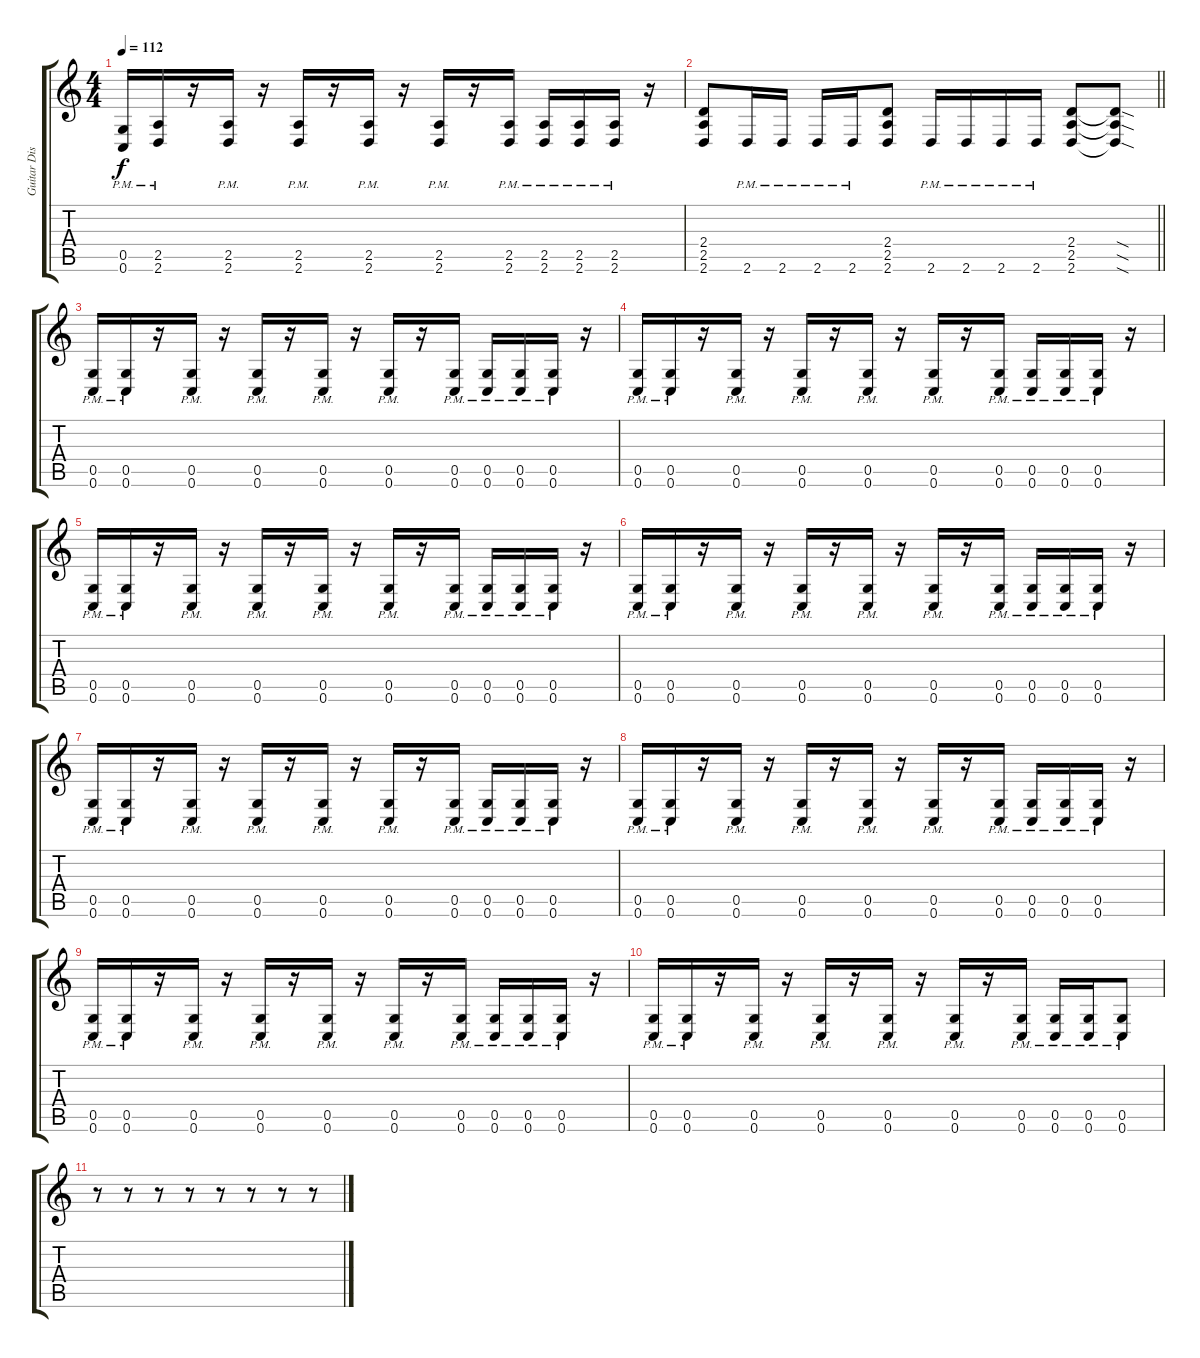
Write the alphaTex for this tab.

\track ("Guitar Dist #2" "Guitar Dis") {instrument distortionguitar}
\staff {score tabs}
\tuning (E4 C4 G3 C3 G2 C2) {hide}
\ts (4 4)
\tempo 112
\clef g2
\ks c
(0.5{pm} 0.6{pm}).16{dy f} (2.5{pm} 2.6{pm}).16 r.16 (2.5{pm} 2.6{pm}).16 r.16 (2.5{pm} 2.6{pm}).16 r.16 (2.5{pm} 2.6{pm}).16 r.16 (2.5{pm} 2.6{pm}).16 r.16 (2.5{pm} 2.6{pm}).16 (2.5{pm} 2.6{pm}).16 (2.5{pm} 2.6{pm}).16 (2.5{pm} 2.6{pm}).16 r.16 |
\barLineRight lightlight
(2.4 2.5 2.6).8 2.6{pm}.16 2.6{pm}.16 2.6{pm}.16 2.6{pm}.16 (2.4 2.5 2.6).8 2.6{pm}.16 2.6{pm}.16 2.6{pm}.16 2.6{pm}.16 (2.4 2.5 2.6).8 (2.4{sod t} 2.5{sod t} 2.6{sod t}).8 |
(0.5{pm} 0.6{pm}).16 (0.5{pm} 0.6{pm}).16 r.16 (0.5{pm} 0.6{pm}).16 r.16 (0.5{pm} 0.6{pm}).16 r.16 (0.5{pm} 0.6{pm}).16 r.16 (0.5{pm} 0.6{pm}).16 r.16 (0.5{pm} 0.6{pm}).16 (0.5{pm} 0.6{pm}).16 (0.5{pm} 0.6{pm}).16 (0.5{pm} 0.6{pm}).16 r.16 |
(0.5{pm} 0.6{pm}).16 (0.5{pm} 0.6{pm}).16 r.16 (0.5{pm} 0.6{pm}).16 r.16 (0.5{pm} 0.6{pm}).16 r.16 (0.5{pm} 0.6{pm}).16 r.16 (0.5{pm} 0.6{pm}).16 r.16 (0.5{pm} 0.6{pm}).16 (0.5{pm} 0.6{pm}).16 (0.5{pm} 0.6{pm}).16 (0.5{pm} 0.6{pm}).16 r.16 |
(0.5{pm} 0.6{pm}).16 (0.5{pm} 0.6{pm}).16 r.16 (0.5{pm} 0.6{pm}).16 r.16 (0.5{pm} 0.6{pm}).16 r.16 (0.5{pm} 0.6{pm}).16 r.16 (0.5{pm} 0.6{pm}).16 r.16 (0.5{pm} 0.6{pm}).16 (0.5{pm} 0.6{pm}).16 (0.5{pm} 0.6{pm}).16 (0.5{pm} 0.6{pm}).16 r.16 |
(0.5{pm} 0.6{pm}).16 (0.5{pm} 0.6{pm}).16 r.16 (0.5{pm} 0.6{pm}).16 r.16 (0.5{pm} 0.6{pm}).16 r.16 (0.5{pm} 0.6{pm}).16 r.16 (0.5{pm} 0.6{pm}).16 r.16 (0.5{pm} 0.6{pm}).16 (0.5{pm} 0.6{pm}).16 (0.5{pm} 0.6{pm}).16 (0.5{pm} 0.6{pm}).16 r.16 |
(0.5{pm} 0.6{pm}).16 (0.5{pm} 0.6{pm}).16 r.16 (0.5{pm} 0.6{pm}).16 r.16 (0.5{pm} 0.6{pm}).16 r.16 (0.5{pm} 0.6{pm}).16 r.16 (0.5{pm} 0.6{pm}).16 r.16 (0.5{pm} 0.6{pm}).16 (0.5{pm} 0.6{pm}).16 (0.5{pm} 0.6{pm}).16 (0.5{pm} 0.6{pm}).16 r.16 |
(0.5{pm} 0.6{pm}).16 (0.5{pm} 0.6{pm}).16 r.16 (0.5{pm} 0.6{pm}).16 r.16 (0.5{pm} 0.6{pm}).16 r.16 (0.5{pm} 0.6{pm}).16 r.16 (0.5{pm} 0.6{pm}).16 r.16 (0.5{pm} 0.6{pm}).16 (0.5{pm} 0.6{pm}).16 (0.5{pm} 0.6{pm}).16 (0.5{pm} 0.6{pm}).16 r.16 |
(0.5{pm} 0.6{pm}).16 (0.5{pm} 0.6{pm}).16 r.16 (0.5{pm} 0.6{pm}).16 r.16 (0.5{pm} 0.6{pm}).16 r.16 (0.5{pm} 0.6{pm}).16 r.16 (0.5{pm} 0.6{pm}).16 r.16 (0.5{pm} 0.6{pm}).16 (0.5{pm} 0.6{pm}).16 (0.5{pm} 0.6{pm}).16 (0.5{pm} 0.6{pm}).16 r.16 |
(0.5{pm} 0.6{pm}).16 (0.5{pm} 0.6{pm}).16 r.16 (0.5{pm} 0.6{pm}).16 r.16 (0.5{pm} 0.6{pm}).16 r.16 (0.5{pm} 0.6{pm}).16 r.16 (0.5{pm} 0.6{pm}).16 r.16 (0.5{pm} 0.6{pm}).16 (0.5{pm} 0.6{pm}).16 (0.5{pm} 0.6{pm}).16 (0.5{pm} 0.6{pm}).8 |
r.8 r.8 r.8 r.8 r.8 r.8 r.8 r.8
